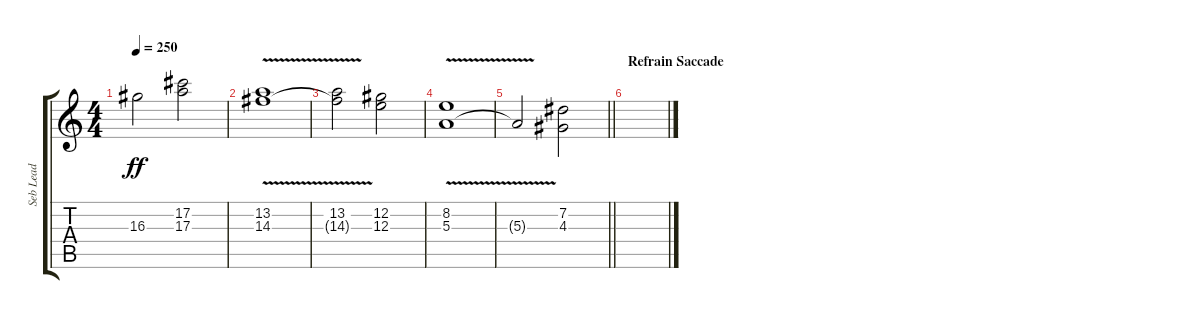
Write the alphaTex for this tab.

\track ("Seb Lead" "Seb Lead") {instrument distortionguitar}
\staff {score tabs}
\tuning (Db4 Ab3 E3 B2 Gb2 Db2) {hide}
\ts (4 4)
\tempo 250
\clef g2
\ks c
16.3{t}.2{dy ff} (17.2 17.3).2 |
(13.2 14.3{v}).1 |
(13.2 14.3{v t}).2 (12.2 12.3).2 |
(8.2 5.3{v}).1 |
\barLineRight lightlight
5.3{v t}.2 (7.2 4.3).2 |
\section ("" "Refrain Saccade")
